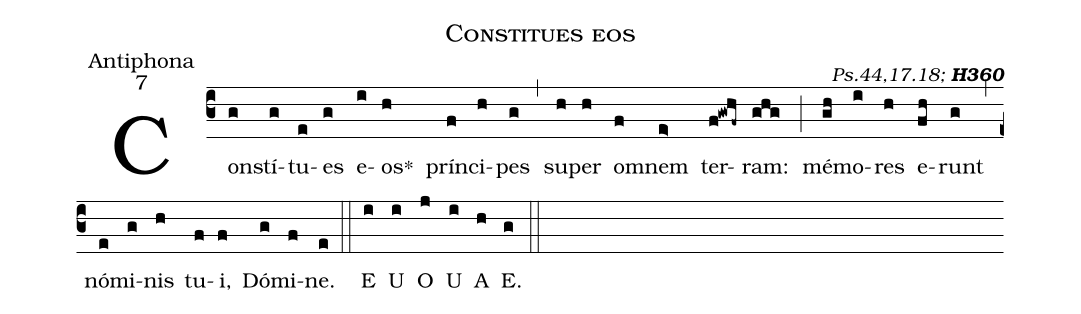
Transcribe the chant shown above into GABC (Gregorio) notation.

name:Constitues eos;
office-part:Antiphona;
mode:7;
commentary:{\itshape\mdseries Ps.44,17.18;\/} {\bfseries H360};
%%
(c3) Con(g)stí(g)tu(e)es(g) e(i)os<sp>*</sp>(h) prín(f)ci(h)pes(g) (,) su(h)per(h) o(f)mnem(e>) ter(f!gwhf~)ram:(ghg) (;)
mé(gh)mo(i)res(h) e(fh)runt(g) (,)
nó(e)mi(g)nis(h) tu(f)i,(f) Dó(g)mi(f)ne.(e) (::)
<eu>  E(i) U(i) O(j) U(i) A(h) E.(g) </eu> (::)
